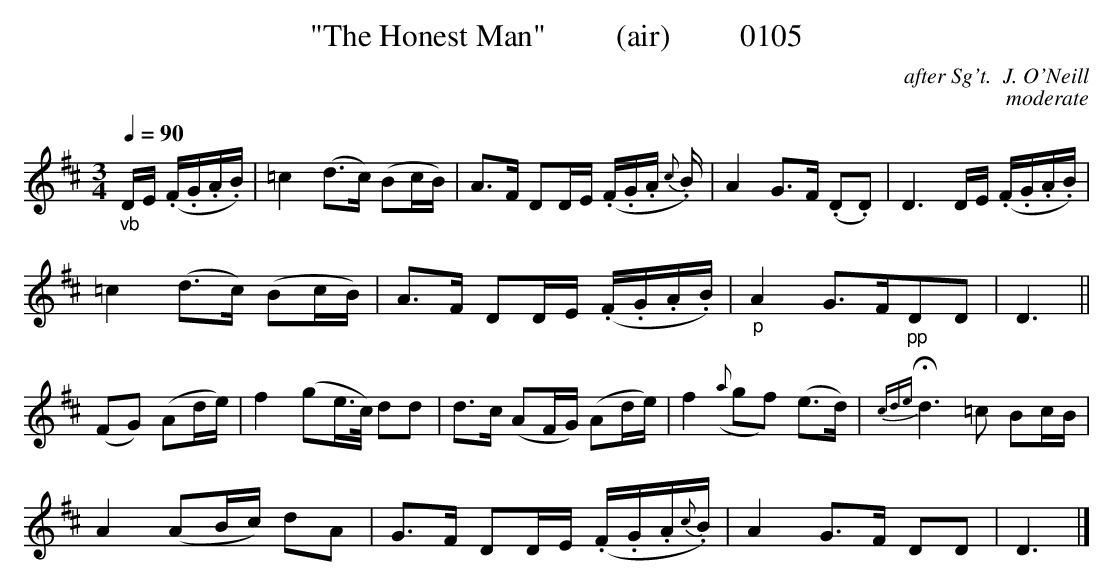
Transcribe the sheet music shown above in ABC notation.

X:1
T:"The Honest Man"         (air)         0105
C:after Sg't.  J. O'Neill
C:moderate
Q:1/4=90
M:3/4
L:1/8
K:D
"_vb"D/2E/2 (.F/2.G/2.A/2.B/2)|=c2(d3/2c/2) (Bc/2B/2)|A3/2F/2 DD/2E/2 (.F/2.G/2.A/2 {c}.B/2)|A2G3/2F/2 (.D.D)|D3D/2E/2 (.F/2.G/2.A/2.B/2)|
=c2(d3/2c/2) (Bc/2B/2)|A3/2F/2 DD/2E/2 (.F/2.G/2.A/2.B/2)|"_p"A2G3/2F/2"_pp"DD|D3||
(FG) (Ad/2e/2)|f2(ge3/4c/4) dd|d3/2c/2 (AF/2G/2) (Ad/2e/2)|f2({a}gf) (e3/2d/2)|{cde}Hd3 =c Bc/2B/2|
A2(AB/2c/2) dA|G3/2F/2 DD/2E/2 (.F/2.G/2.A/2{c}.B/2)|A2G3/2F/2 DD|D3|]
